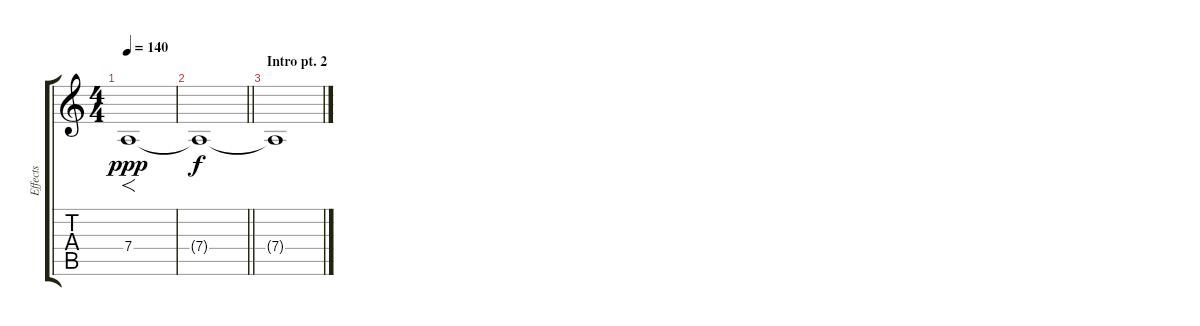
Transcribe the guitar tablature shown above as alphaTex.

\track ("Effects" "Effects") {instrument applause}
\staff {score tabs}
\tuning (E4 B3 G3 D3 A2 E2) {hide}
\ts (4 4)
\tempo 140
\clef g2
\ks c
7.4.1{f dy ppp volume 16} |
\barLineRight lightlight
7.4{t}.1{dy f} |
\section ("" "Intro pt. 2")
7.4{t}.1{volume 4}
